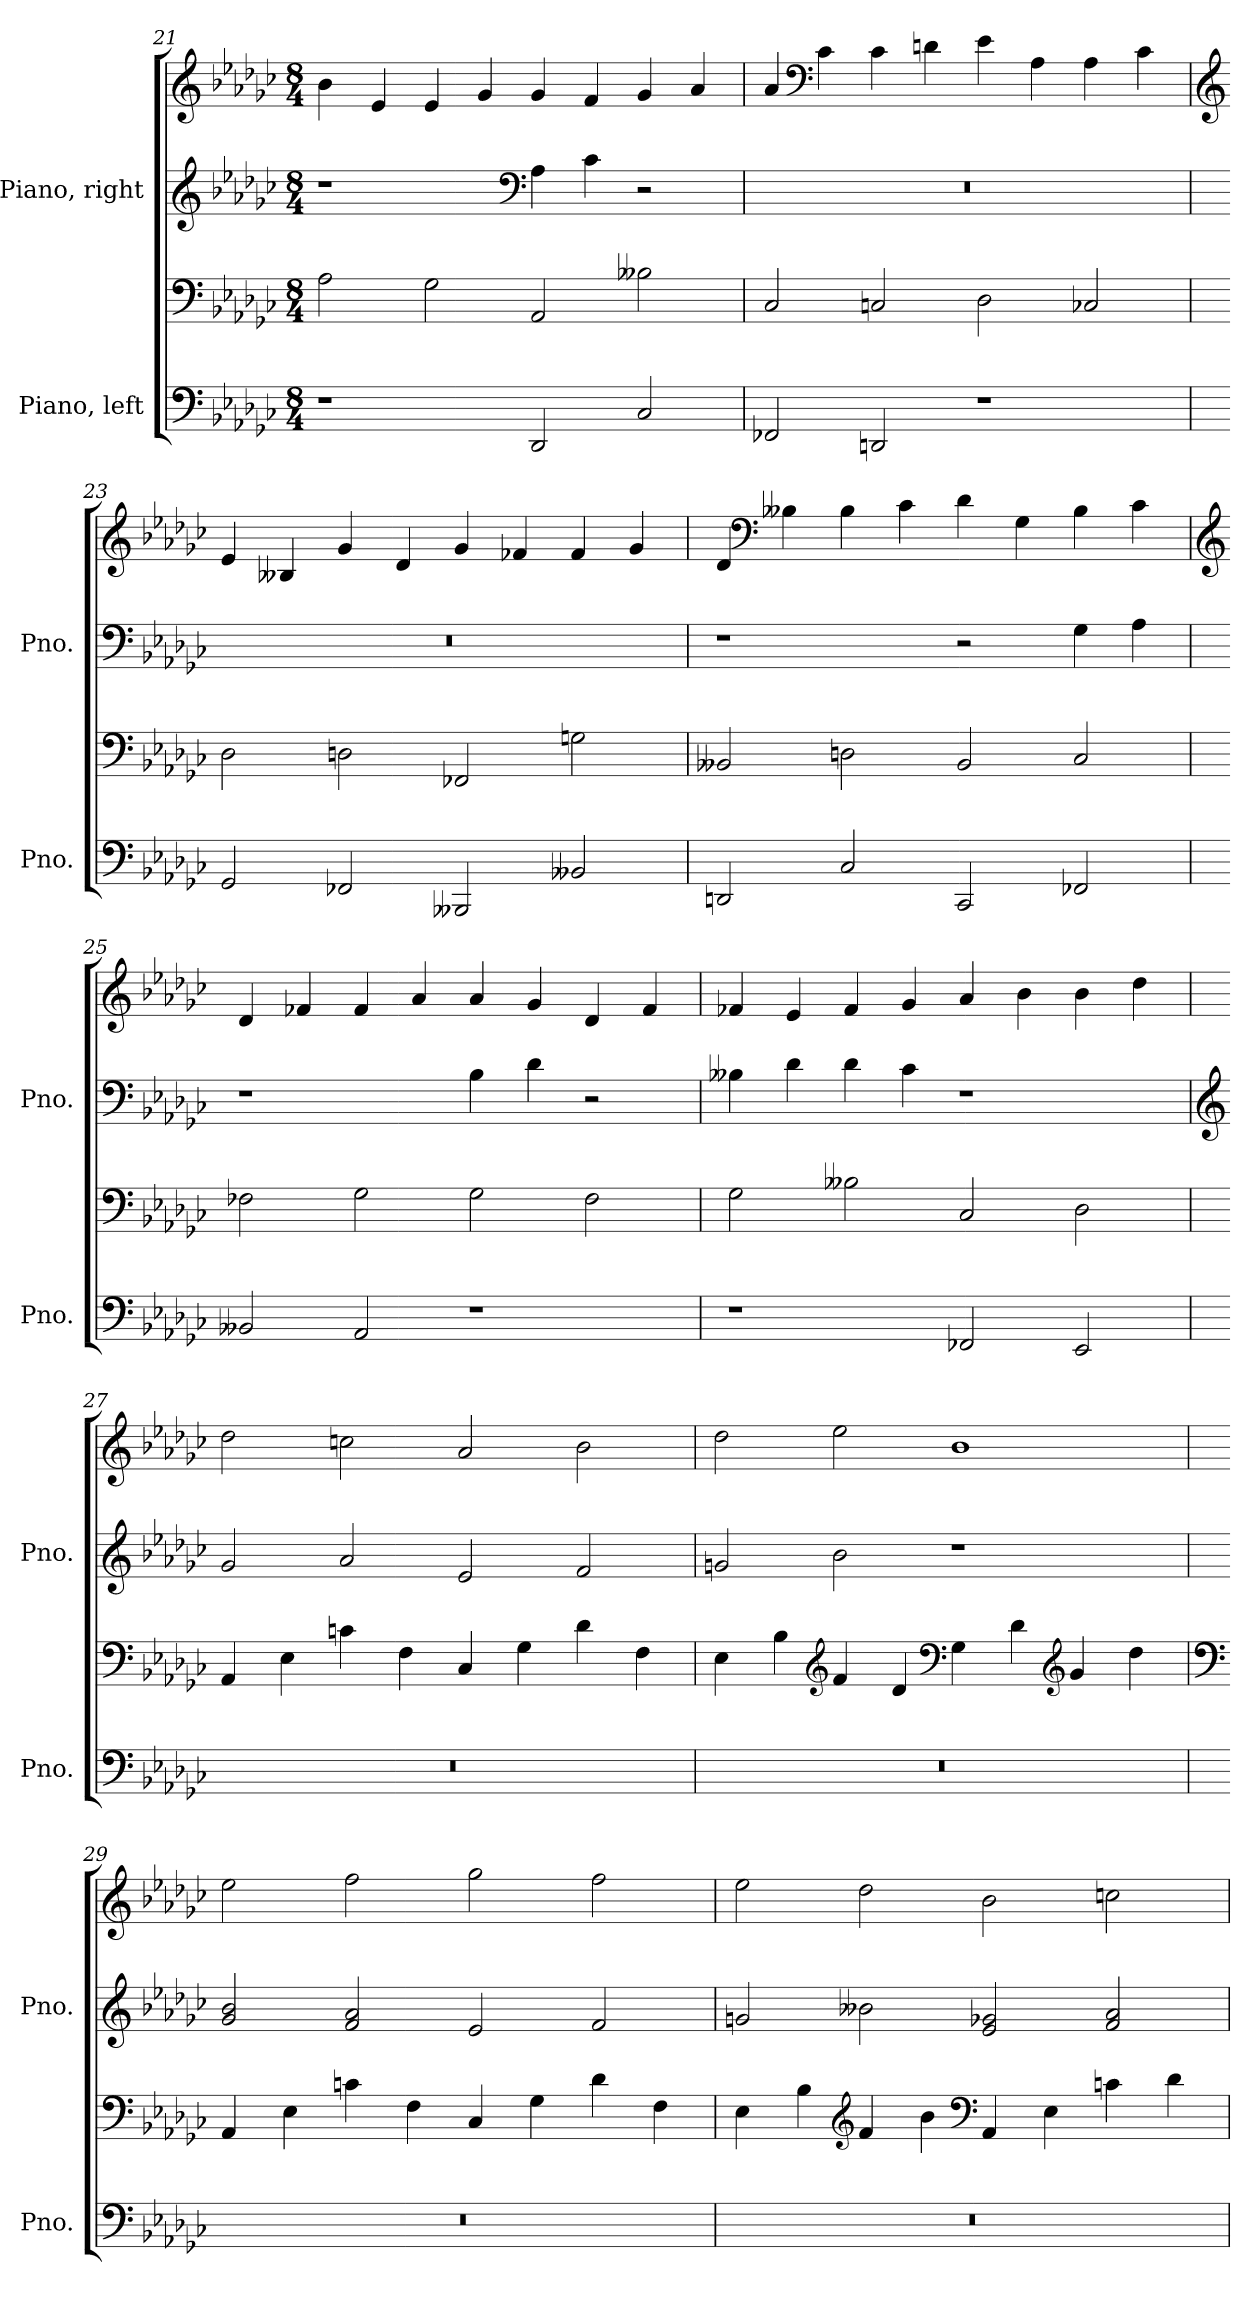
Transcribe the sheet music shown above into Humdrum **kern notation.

**kern	**kern	**kern	**kern
*part2	*part2	*part1	*part1
*staff4	*staff3	*staff2	*staff1
*I"Piano, left	*	*I"Piano, right	*
*I'Pno.	*	*I'Pno.	*
*clefF4	*clefF4	*clefG2	*clefG2
*k[b-e-a-d-g-c-]	*k[b-e-a-d-g-c-]	*k[b-e-a-d-g-c-]	*k[b-e-a-d-g-c-]
*M8/4	*M8/4	*M8/4	*M8/4
=21	=21	=21	=21
1r	2A-\	1r	4b-\
.	.	.	4e-/
.	2G-\	.	4e-/
.	.	.	4g-/
*	*	*clefF4	*
2DD-/	2AA-/	4A-\	4g-/
.	.	4c-\	4f/
2C-/	2B--X\	2r	4g-/
.	.	.	4a-/
=22	=22	=22	=22
2FF-X/	2C-/	0r	4a-/
*	*	*	*clefF4
.	.	.	4c-\
2DDn/	2Cn/	.	4c-\
.	.	.	4dn\
1r	2D-\	.	4e-\
.	.	.	4A-\
.	2C-X/	.	4A-\
.	.	.	4c-\
!!LO:LB:g=z
=23	=23	=23	=23
*	*	*	*clefG2
2GG-/	2D-\	0r	4e-/
.	.	.	4B--X/
2FF-X/	2Dn\	.	4g-/
.	.	.	4d-/
2BBB--X/	2FF-X/	.	4g-/
.	.	.	4f-X/
2BB--X/	2Gn\	.	4f-/
.	.	.	4g-/
=24	=24	=24	=24
2DDn/	2BB--X/	1r	4d-/
*	*	*	*clefF4
.	.	.	4B--X\
2C-/	2Dn\	.	4B--\
.	.	.	4c-\
2CC-/	2BB--/	2r	4d-\
.	.	.	4G-\
2FF-X/	2C-/	4G-\	4B--\
.	.	4A-\	4c-\
=25	=25	=25	=25
*	*	*	*clefG2
2BB--X/	2F-X\	1r	4d-/
.	.	.	4f-X/
2AA-/	2G-\	.	4f-/
.	.	.	4a-/
1r	2G-\	4B-\	4a-/
.	.	4d-\	4g-/
.	2F-\	2r	4d-/
.	.	.	4f-/
!!LO:PB:g=z
=26	=26	=26	=26
1r	2G-\	4B--X\	4f-X/
.	.	4d-\	4e-/
.	2B--X\	4d-\	4f-/
.	.	4c-\	4g-/
2FF-X/	2C-/	1r	4a-/
.	.	.	4b-\
2EE-/	2D-\	.	4b-\
.	.	.	4dd-\
=27	=27	=27	=27
*	*	*clefG2	*
0r	4AA-/	2g-/	2dd-\
.	4E-\	.	.
.	4cn\	2a-/	2ccn\
.	4F\	.	.
.	4C-/	2e-/	2a-/
.	4G-\	.	.
.	4d-\	2f/	2b-\
.	4F\	.	.
=28	=28	=28	=28
0r	4E-\	2gn/	2dd-\
.	4B-\	.	.
*	*clefG2	*	*
.	4f/	2b-\	2ee-\
.	4d-/	.	.
*	*clefF4	*	*
.	4G-\	1r	1b-
.	4d-\	.	.
*	*clefG2	*	*
.	4g-/	.	.
.	4dd-\	.	.
!!LO:LB:g=z
=29	=29	=29	=29
*	*clefF4	*	*
0r	4AA-/	2g-/ 2b-/	2ee-\
.	4E-\	.	.
.	4cn\	2f/ 2a-/	2ff\
.	4F\	.	.
.	4C-/	2e-/	2gg-\
.	4G-\	.	.
.	4d-\	2f/	2ff\
.	4F\	.	.
=30	=30	=30	=30
0r	4E-\	2gn/	2ee-\
.	4B-\	.	.
*	*clefG2	*	*
.	4f/	2b--X\	2dd-\
.	4b-\	.	.
*	*clefF4	*	*
.	4AA-/	2e-/ 2g-X/	2b-\
.	4E-\	.	.
.	4cn\	2f/ 2a-/	2ccn\
.	4d-\	.	.
=	=	=	=
*-	*-	*-	*-
